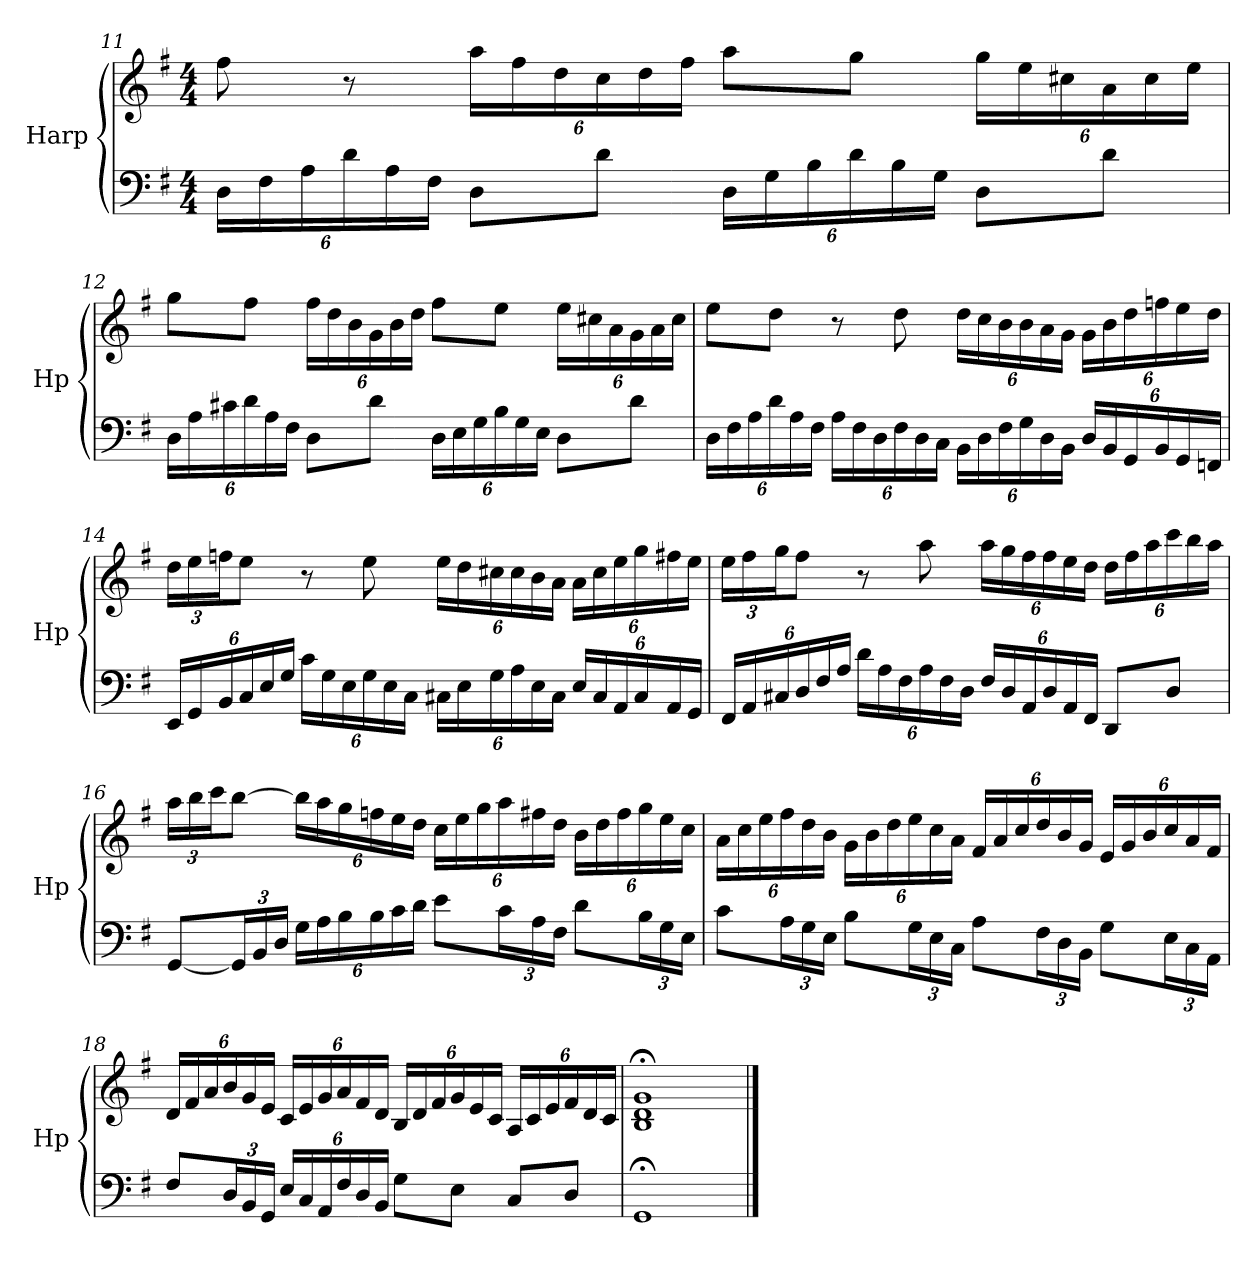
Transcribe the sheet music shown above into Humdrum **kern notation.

**kern	**kern
*part1	*part1
*staff2	*staff1
*I"Harp	*
*I'Hp	*
!!LO:LB:g=z
*clefF4	*clefG2
*k[f#]	*k[f#]
*M4/4	*M4/4
*Xbrackettup	*
=11	=11
24D\LL	8ff#\
24F#\	.
24A\	.
24d\	8r
24A\	.
24F#\JJ	.
*	*Xbrackettup
8D\L	24aa\LL
.	24ff#\
.	24dd\
8d\J	24cc\
.	24dd\
.	24ff#\JJ
24D\LL	8aa\L
24G\	.
24B\	.
24d\	8gg\J
24B\	.
24G\JJ	.
8D\L	24gg\LL
.	24ee\
.	24cc#X\
8d\J	24a\
.	24cc#\
.	24ee\JJ
!!LO:PB:g=z
=12	=12
24D\LL	8gg\L
24A\	.
24c#X\	.
24d\	8ff#\J
24A\	.
24F#\JJ	.
8D\L	24ff#\LL
.	24dd\
.	24b\
8d\J	24g\
.	24b\
.	24dd\JJ
24D\LL	8ff#\L
24E\	.
24G\	.
24B\	8ee\J
24G\	.
24E\JJ	.
8D\L	24ee\LL
.	24cc#X\
.	24a\
8d\J	24g\
.	24a\
.	24cc#\JJ
!!LO:LB:g=z
=13	=13
24D\LL	8ee\L
24F#\	.
24A\	.
24d\	8dd\J
24A\	.
24F#\JJ	.
24A\LL	8r
24F#\	.
24D\	.
24F#\	8dd\
24D\	.
24C\JJ	.
24BB\LL	24dd\LL
24D\	24cc\
24F#\	24b\
24G\	24b\
24D\	24a\
24BB\JJ	24g\JJ
24D/LL	24g\LL
24BB/	24b\
24GG/	24dd\
24BB/	24ffn\
24GG/	24ee\
24FFn/JJ	24dd\JJ
!!LO:LB:g=z
=14	=14
24EE/LL	24dd\LL
24GG/	24ee\
24BB/	24ffn\J
24C/	8ee\J
24E/	.
24G/JJ	.
24c\LL	8r
24G\	.
24E\	.
24G\	8ee\
24E\	.
24C\JJ	.
24C#X\LL	24ee\LL
24E\	24dd\
24G\	24cc#X\
24A\	24cc#\
24E\	24b\
24C#\JJ	24a\JJ
24E/LL	24a\LL
24C#/	24cc#\
24AA/	24ee\
24C#/	24gg\
24AA/	24ff#X\
24GG/JJ	24ee\JJ
!!LO:LB:g=z
=15	=15
24FF#/LL	24ee\LL
24AA/	24ff#\
24C#X/	24gg\J
24D/	8ff#\J
24F#/	.
24A/JJ	.
24d\LL	8r
24A\	.
24F#\	.
24A\	8aa\
24F#\	.
24D\JJ	.
24F#/LL	24aa\LL
24D/	24gg\
24AA/	24ff#\
24D/	24ff#\
24AA/	24ee\
24FF#/JJ	24dd\JJ
8DD/L	24dd\LL
.	24ff#\
.	24aa\
8D/J	24ccc\
.	24bb\
.	24aa\JJ
!!LO:LB:g=z
=16	=16
[8GG/L	24aa\LL
.	24bb\
.	24ccc\J
24GG/L]	[8bb\J
24BB/	.
24D/JJ	.
24G\LL	24bb\LL]
24A\	24aa\
24B\	24gg\
24B\	24ffn\
24c\	24ee\
24d\JJ	24dd\JJ
8e\L	24cc\LL
.	24ee\
.	24gg\
24c\L	24aa\
24A\	24ff#X\
24F#\JJ	24dd\JJ
8d\L	24b\LL
.	24dd\
.	24ff#\
24B\L	24gg\
24G\	24ee\
24E\JJ	24cc\JJ
!!LO:LB:g=z
=17	=17
8c\L	24a\LL
.	24cc\
.	24ee\
24A\L	24ff#\
24G\	24dd\
24E\JJ	24b\JJ
8B\L	24g\LL
.	24b\
.	24dd\
24G\L	24ee\
24E\	24cc\
24C\JJ	24a\JJ
8A\L	24f#/LL
.	24a/
.	24cc/
24F#\L	24dd/
24D\	24b/
24BB\JJ	24g/JJ
8G\L	24e/LL
.	24g/
.	24b/
24E\L	24cc/
24C\	24a/
24AA\JJ	24f#/JJ
!!LO:PB:g=z
=18	=18
8F#/L	24d/LL
.	24f#/
.	24a/
24D/L	24b/
24BB/	24g/
24GG/JJ	24e/JJ
24E/LL	24c/LL
24C/	24e/
24AA/	24g/
24F#/	24a/
24D/	24f#/
24BB/JJ	24d/JJ
8G\L	24B/LL
.	24d/
.	24f#/
8E\J	24g/
.	24e/
.	24c/JJ
8C/L	24A/LL
.	24c/
.	24e/
8D/J	24f#/
.	24d/
.	24c/JJ
=19	=19
1GG;	1B;< 1d;< 1g;<
==	==
*-	*-
